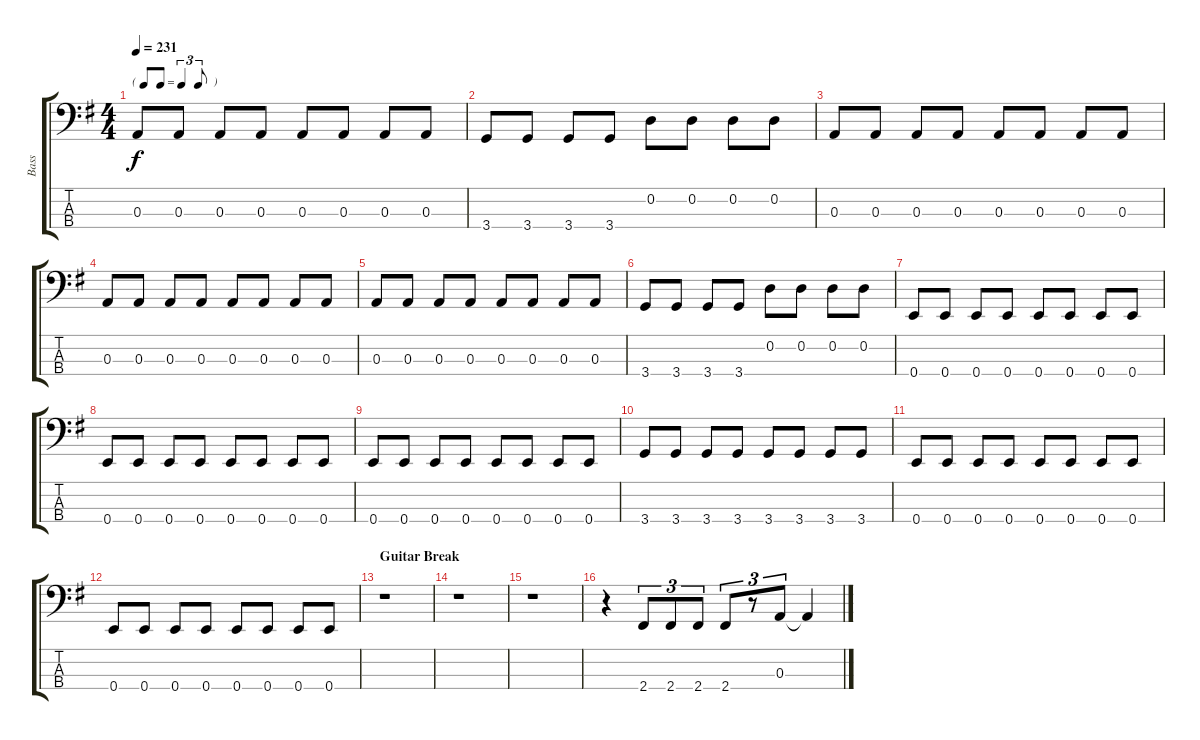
\track ("Bass" "Bass") {instrument electricbasspick}
\staff {score tabs}
\tuning (G2 D2 A1 E1) {hide}
\ts (4 4)
\tf triplet8th
\tempo 231
\clef f4
\ks eminor
0.3.8{dy f} 0.3.8 0.3.8 0.3.8 0.3.8 0.3.8 0.3.8 0.3.8 |
3.4.8 3.4.8 3.4.8 3.4.8 0.2.8 0.2.8 0.2.8 0.2.8 |
0.3.8 0.3.8 0.3.8 0.3.8 0.3.8 0.3.8 0.3.8 0.3.8 |
0.3.8 0.3.8 0.3.8 0.3.8 0.3.8 0.3.8 0.3.8 0.3.8 |
0.3.8 0.3.8 0.3.8 0.3.8 0.3.8 0.3.8 0.3.8 0.3.8 |
3.4.8 3.4.8 3.4.8 3.4.8 0.2.8 0.2.8 0.2.8 0.2.8 |
0.4.8 0.4.8 0.4.8 0.4.8 0.4.8 0.4.8 0.4.8 0.4.8 |
0.4.8 0.4.8 0.4.8 0.4.8 0.4.8 0.4.8 0.4.8 0.4.8 |
0.4.8 0.4.8 0.4.8 0.4.8 0.4.8 0.4.8 0.4.8 0.4.8 |
3.4.8 3.4.8 3.4.8 3.4.8 3.4.8 3.4.8 3.4.8 3.4.8 |
0.4.8 0.4.8 0.4.8 0.4.8 0.4.8 0.4.8 0.4.8 0.4.8 |
0.4.8 0.4.8 0.4.8 0.4.8 0.4.8 0.4.8 0.4.8 0.4.8 |
\section ("" "Guitar Break")
r.1 |
r.1 |
r.1 |
r.4 2.4.8{tu (3 2)} 2.4.8{tu (3 2)} 2.4.8{tu (3 2)} 2.4.8{tu (3 2)} r.8{tu (3 2)} 0.3.8{tu (3 2)} 0.3{t}.4
